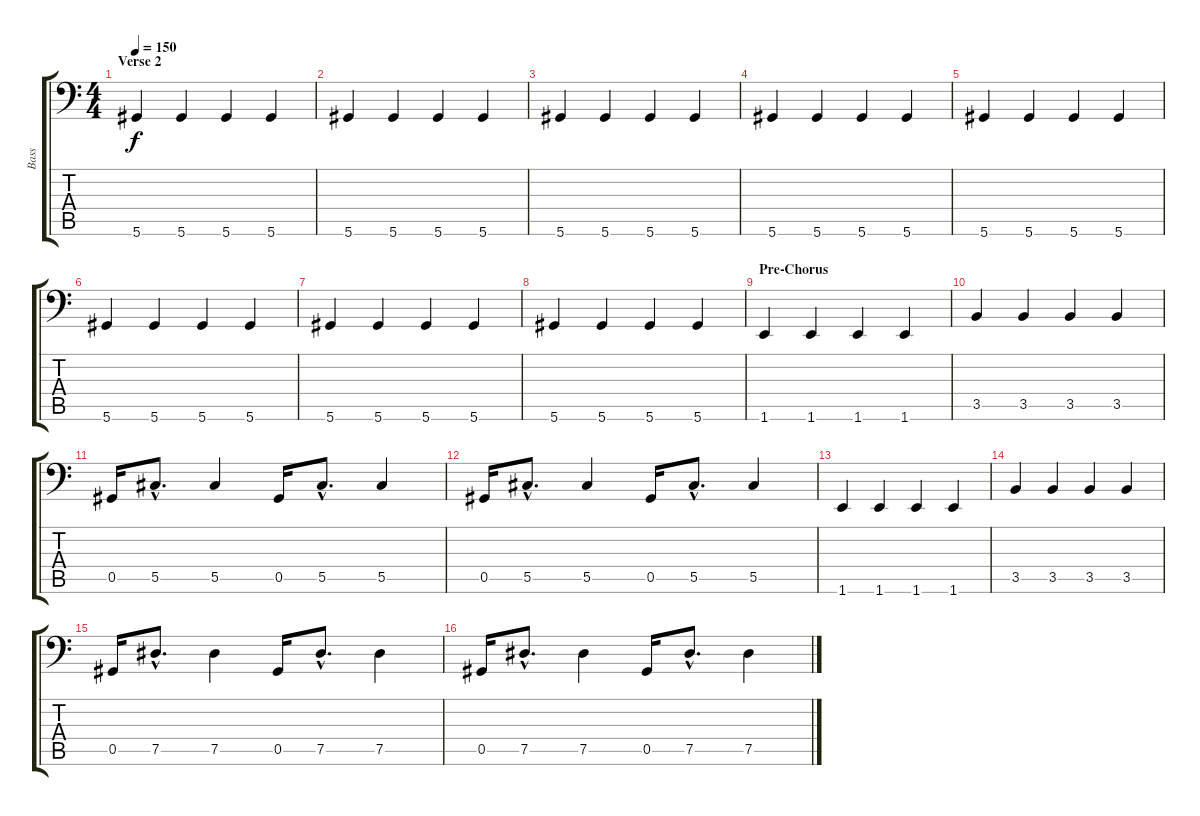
\track ("Bass" "Bass") {instrument distortionguitar}
\staff {score tabs}
\tuning (Eb3 Bb2 Gb2 Db2 Ab1 Eb1) {hide}
\ts (4 4)
\section ("" "Verse 2")
\tempo 150
\clef f4
\ks c
5.6.4{dy f} 5.6.4 5.6.4 5.6.4 |
5.6.4 5.6.4 5.6.4 5.6.4 |
5.6.4 5.6.4 5.6.4 5.6.4 |
5.6.4 5.6.4 5.6.4 5.6.4 |
5.6.4 5.6.4 5.6.4 5.6.4 |
5.6.4 5.6.4 5.6.4 5.6.4 |
5.6.4 5.6.4 5.6.4 5.6.4 |
5.6.4 5.6.4 5.6.4 5.6.4 |
\section ("" "Pre-Chorus")
1.6.4 1.6.4 1.6.4 1.6.4 |
3.5.4 3.5.4 3.5.4 3.5.4 |
0.5.16 5.5{hac}.8{d} 5.5.4 0.5.16 5.5{hac}.8{d} 5.5.4 |
0.5.16 5.5{hac}.8{d} 5.5.4 0.5.16 5.5{hac}.8{d} 5.5.4 |
1.6.4 1.6.4 1.6.4 1.6.4 |
3.5.4 3.5.4 3.5.4 3.5.4 |
0.5.16 7.5{hac}.8{d} 7.5.4 0.5.16 7.5{hac}.8{d} 7.5.4 |
0.5.16 7.5{hac}.8{d} 7.5.4 0.5.16 7.5{hac}.8{d} 7.5.4
